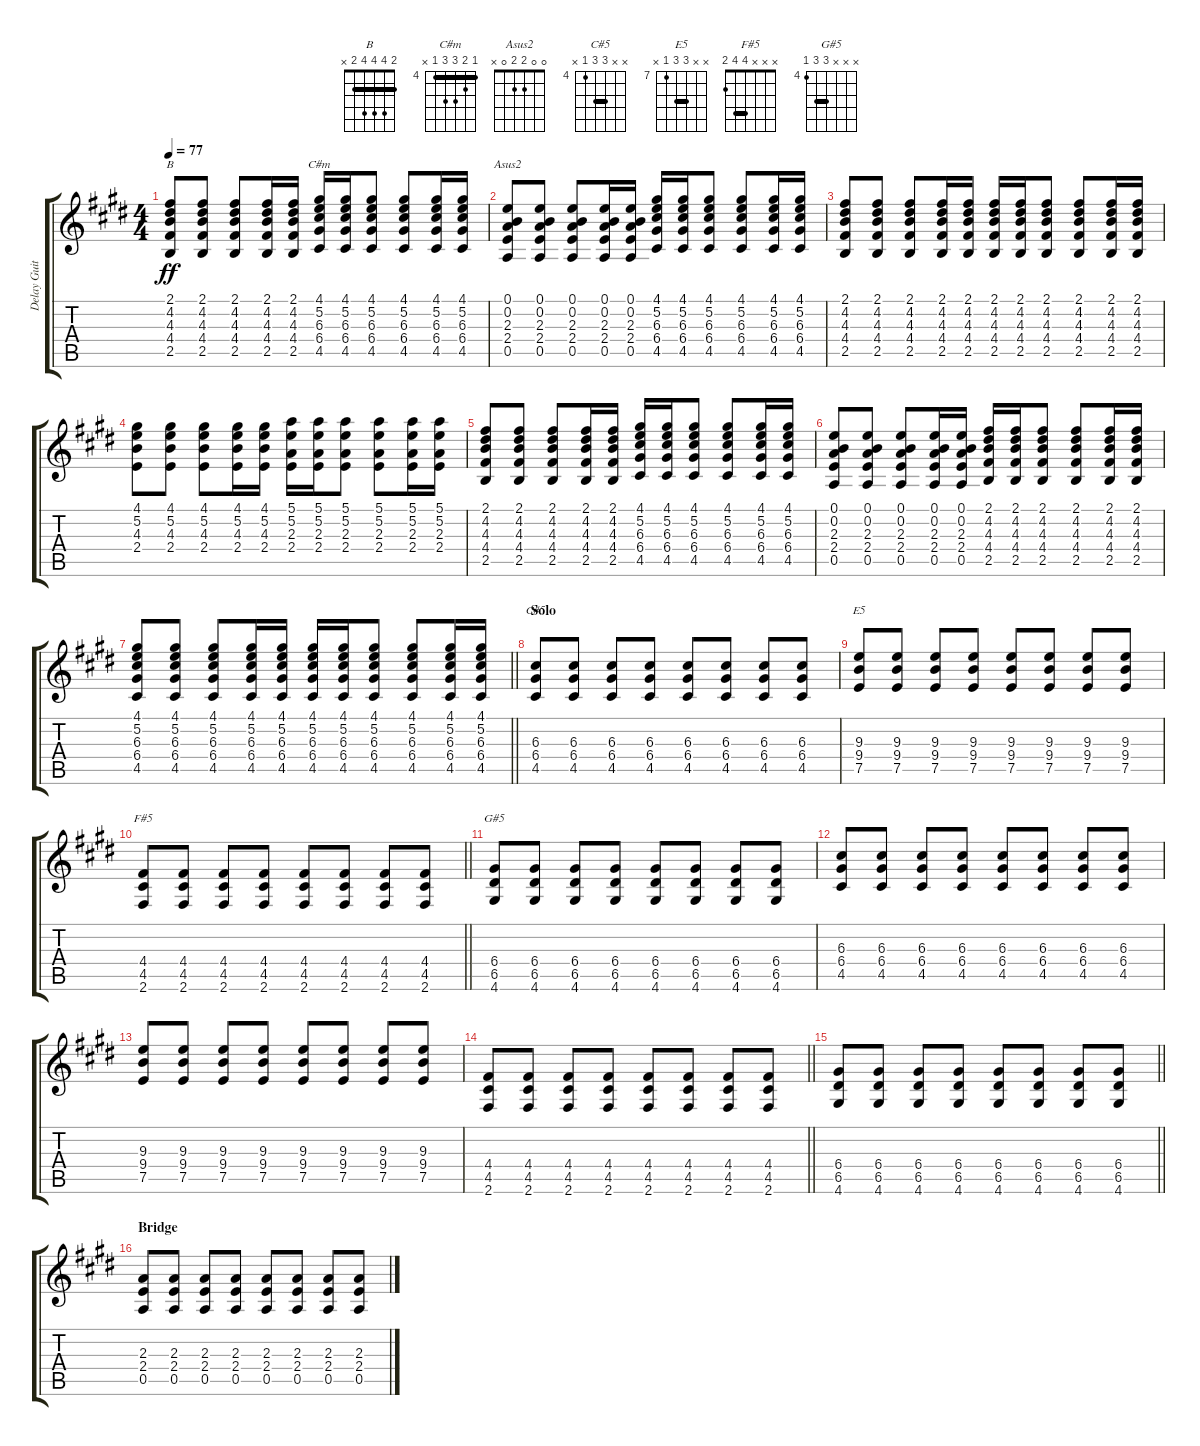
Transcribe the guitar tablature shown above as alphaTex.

\track ("Delay Guitar 1" "Delay Guit") {instrument electricguitarjazz}
\staff {score tabs}
\tuning (E4 B3 G3 D3 A2 E2) {hide}
\chord ("B" 2 4 4 4 2 x) {barre 2}
\chord ("C#m" 4 5 6 6 4 x) {firstfret 4 barre 4}
\chord ("Asus2" 0 0 2 2 0 x)
\chord ("C#5" x x 6 6 4 x) {firstfret 4 barre 6}
\chord ("E5" x x 9 9 7 x) {firstfret 7 barre 9}
\chord ("F#5" x x x 4 4 2) {barre 4}
\chord ("G#5" x x x 6 6 4) {firstfret 4 barre 6}
\ts (4 4)
\tempo 77
\clef g2
\ks c#minor
(2.1 4.2 4.3 4.4 2.5).8{ch "B" dy ff} (2.1 4.2 4.3 4.4 2.5).8 (2.1 4.2 4.3 4.4 2.5).8 (2.1 4.2 4.3 4.4 2.5).16 (2.1 4.2 4.3 4.4 2.5).16 (4.1 5.2 6.3 6.4 4.5).16{ch "C#m"} (4.1 5.2 6.3 6.4 4.5).16 (4.1 5.2 6.3 6.4 4.5).8 (4.1 5.2 6.3 6.4 4.5).8 (4.1 5.2 6.3 6.4 4.5).16 (4.1 5.2 6.3 6.4 4.5).16 |
(0.1 0.2 2.3 2.4 0.5).8{ch "Asus2"} (0.1 0.2 2.3 2.4 0.5).8 (0.1 0.2 2.3 2.4 0.5).8 (0.1 0.2 2.3 2.4 0.5).16 (0.1 0.2 2.3 2.4 0.5).16 (4.1 5.2 6.3 6.4 4.5).16 (4.1 5.2 6.3 6.4 4.5).16 (4.1 5.2 6.3 6.4 4.5).8 (4.1 5.2 6.3 6.4 4.5).8 (4.1 5.2 6.3 6.4 4.5).16 (4.1 5.2 6.3 6.4 4.5).16 |
(2.1 4.2 4.3 4.4 2.5).8 (2.1 4.2 4.3 4.4 2.5).8 (2.1 4.2 4.3 4.4 2.5).8 (2.1 4.2 4.3 4.4 2.5).16 (2.1 4.2 4.3 4.4 2.5).16 (2.1 4.2 4.3 4.4 2.5).16 (2.1 4.2 4.3 4.4 2.5).16 (2.1 4.2 4.3 4.4 2.5).8 (2.1 4.2 4.3 4.4 2.5).8 (2.1 4.2 4.3 4.4 2.5).16 (2.1 4.2 4.3 4.4 2.5).16 |
(4.1 5.2 4.3 2.4).8 (4.1 5.2 4.3 2.4).8 (4.1 5.2 4.3 2.4).8 (4.1 5.2 4.3 2.4).16 (4.1 5.2 4.3 2.4).16 (5.1 5.2 2.3 2.4).16 (5.1 5.2 2.3 2.4).16 (5.1 5.2 2.3 2.4).8 (5.1 5.2 2.3 2.4).8 (5.1 5.2 2.3 2.4).16 (5.1 5.2 2.3 2.4).16 |
(2.1 4.2 4.3 4.4 2.5).8 (2.1 4.2 4.3 4.4 2.5).8 (2.1 4.2 4.3 4.4 2.5).8 (2.1 4.2 4.3 4.4 2.5).16 (2.1 4.2 4.3 4.4 2.5).16 (4.1 5.2 6.3 6.4 4.5).16 (4.1 5.2 6.3 6.4 4.5).16 (4.1 5.2 6.3 6.4 4.5).8 (4.1 5.2 6.3 6.4 4.5).8 (4.1 5.2 6.3 6.4 4.5).16 (4.1 5.2 6.3 6.4 4.5).16 |
(0.1 0.2 2.3 2.4 0.5).8 (0.1 0.2 2.3 2.4 0.5).8 (0.1 0.2 2.3 2.4 0.5).8 (0.1 0.2 2.3 2.4 0.5).16 (0.1 0.2 2.3 2.4 0.5).16 (2.1 4.2 4.3 4.4 2.5).16 (2.1 4.2 4.3 4.4 2.5).16 (2.1 4.2 4.3 4.4 2.5).8 (2.1 4.2 4.3 4.4 2.5).8 (2.1 4.2 4.3 4.4 2.5).16 (2.1 4.2 4.3 4.4 2.5).16 |
\barLineRight lightlight
(4.1 5.2 6.3 6.4 4.5).8 (4.1 5.2 6.3 6.4 4.5).8 (4.1 5.2 6.3 6.4 4.5).8 (4.1 5.2 6.3 6.4 4.5).16 (4.1 5.2 6.3 6.4 4.5).16 (4.1 5.2 6.3 6.4 4.5).16 (4.1 5.2 6.3 6.4 4.5).16 (4.1 5.2 6.3 6.4 4.5).8 (4.1 5.2 6.3 6.4 4.5).8 (4.1 5.2 6.3 6.4 4.5).16 (4.1 5.2 6.3 6.4 4.5).16 |
\section ("" "Solo")
(6.3 6.4 4.5).8{ch "C#5"} (6.3 6.4 4.5).8 (6.3 6.4 4.5).8 (6.3 6.4 4.5).8 (6.3 6.4 4.5).8 (6.3 6.4 4.5).8 (6.3 6.4 4.5).8 (6.3 6.4 4.5).8 |
(9.3 9.4 7.5).8{ch "E5"} (9.3 9.4 7.5).8 (9.3 9.4 7.5).8 (9.3 9.4 7.5).8 (9.3 9.4 7.5).8 (9.3 9.4 7.5).8 (9.3 9.4 7.5).8 (9.3 9.4 7.5).8 |
\barLineRight lightlight
(4.4 4.5 2.6).8{ch "F#5"} (4.4 4.5 2.6).8 (4.4 4.5 2.6).8 (4.4 4.5 2.6).8 (4.4 4.5 2.6).8 (4.4 4.5 2.6).8 (4.4 4.5 2.6).8 (4.4 4.5 2.6).8 |
(6.4 6.5 4.6).8{ch "G#5"} (6.4 6.5 4.6).8 (6.4 6.5 4.6).8 (6.4 6.5 4.6).8 (6.4 6.5 4.6).8 (6.4 6.5 4.6).8 (6.4 6.5 4.6).8 (6.4 6.5 4.6).8 |
(6.3 6.4 4.5).8 (6.3 6.4 4.5).8 (6.3 6.4 4.5).8 (6.3 6.4 4.5).8 (6.3 6.4 4.5).8 (6.3 6.4 4.5).8 (6.3 6.4 4.5).8 (6.3 6.4 4.5).8 |
(9.3 9.4 7.5).8 (9.3 9.4 7.5).8 (9.3 9.4 7.5).8 (9.3 9.4 7.5).8 (9.3 9.4 7.5).8 (9.3 9.4 7.5).8 (9.3 9.4 7.5).8 (9.3 9.4 7.5).8 |
\barLineRight lightlight
(4.4 4.5 2.6).8 (4.4 4.5 2.6).8 (4.4 4.5 2.6).8 (4.4 4.5 2.6).8 (4.4 4.5 2.6).8 (4.4 4.5 2.6).8 (4.4 4.5 2.6).8 (4.4 4.5 2.6).8 |
\barLineRight lightlight
(6.4 6.5 4.6).8 (6.4 6.5 4.6).8 (6.4 6.5 4.6).8 (6.4 6.5 4.6).8 (6.4 6.5 4.6).8 (6.4 6.5 4.6).8 (6.4 6.5 4.6).8 (6.4 6.5 4.6).8 |
\section ("" "Bridge")
(2.3 2.4 0.5).8 (2.3 2.4 0.5).8 (2.3 2.4 0.5).8 (2.3 2.4 0.5).8 (2.3 2.4 0.5).8 (2.3 2.4 0.5).8 (2.3 2.4 0.5).8 (2.3 2.4 0.5).8
